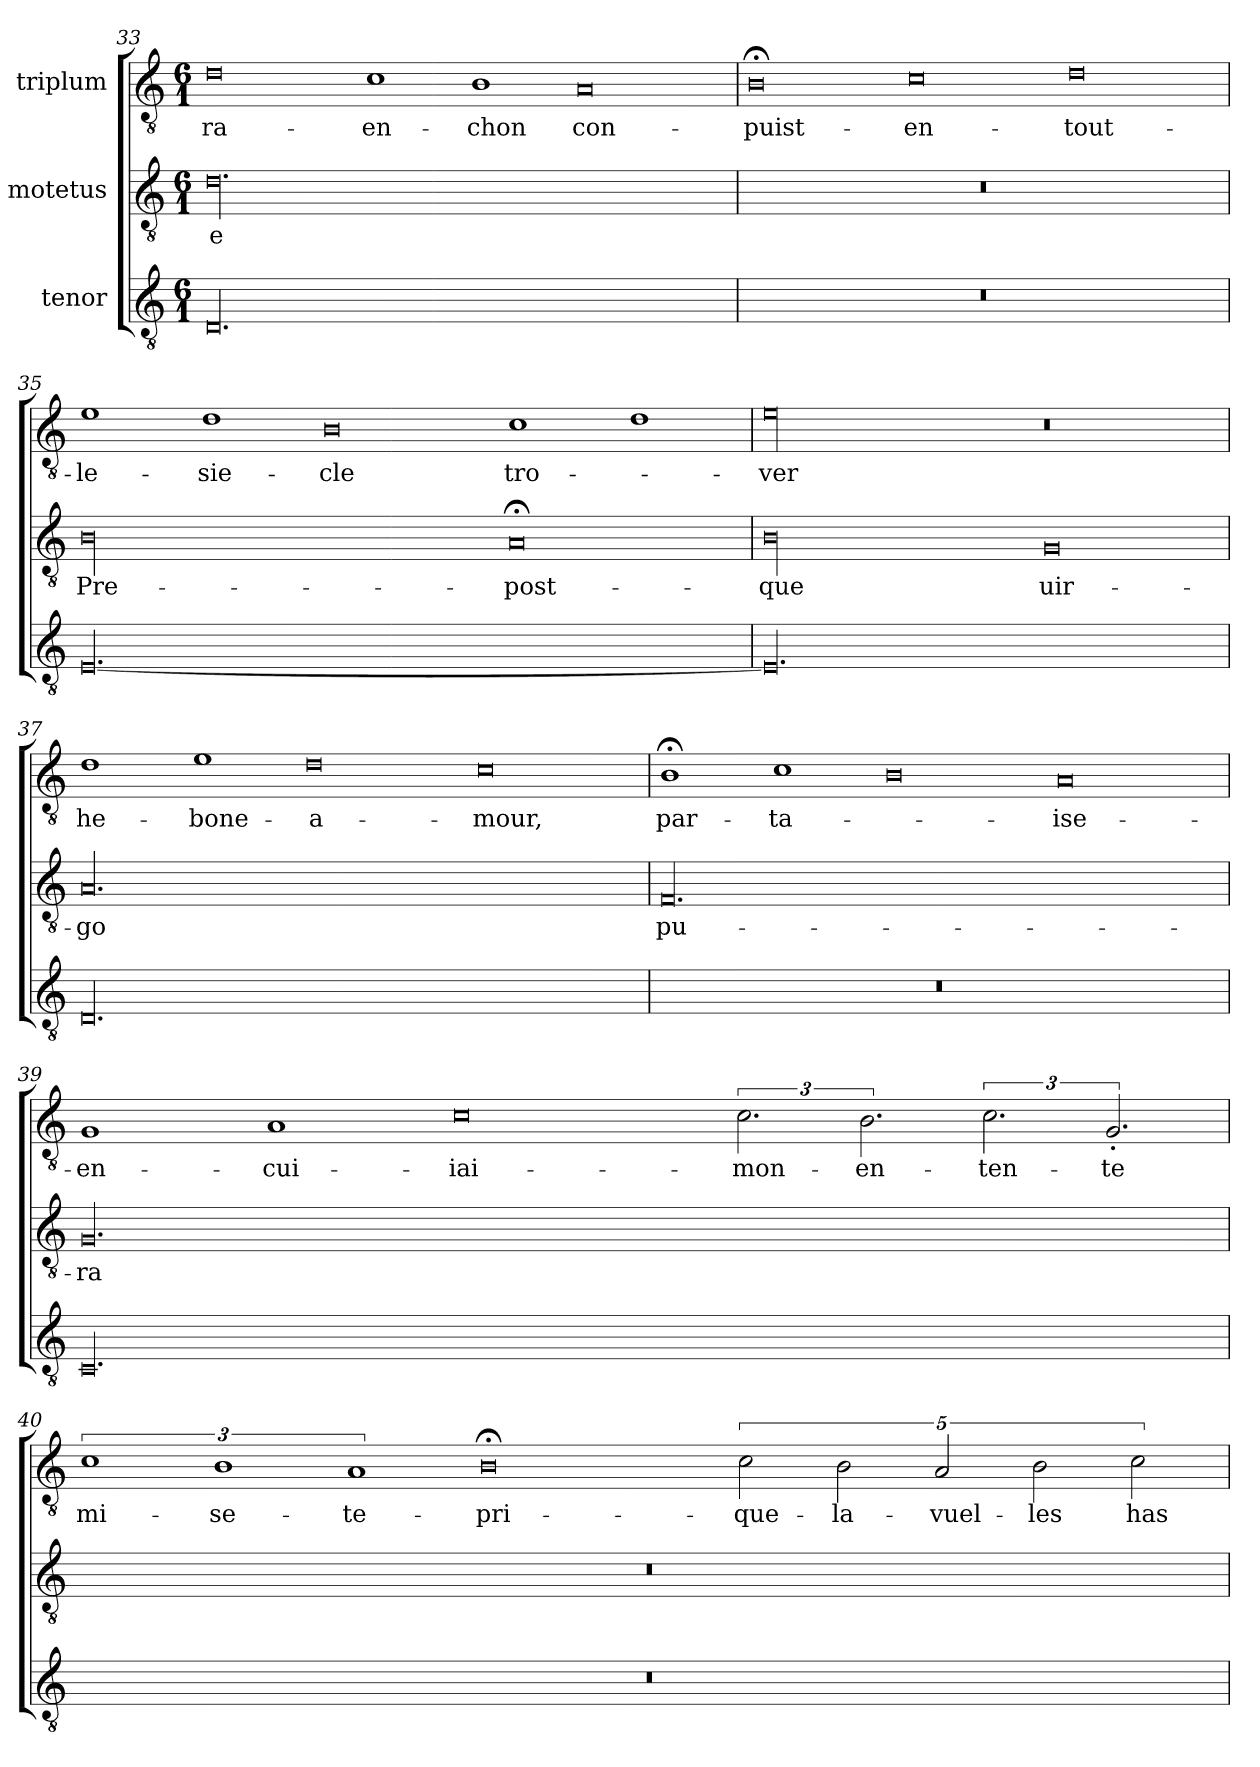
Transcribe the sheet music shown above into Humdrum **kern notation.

**kern	**kern	**text	**kern	**text
*part3	*part2	*part2	*part1	*part1
*staff3	*staff2	*staff2	*staff1	*staff1
*I"tenor	*I"motetus	*	*I"triplum	*
*clefGv2	*clefGv2	*	*clefGv2	*
*k[]	*k[]	*	*k[]	*
*C:	*C:	*	*C:	*
*M6/1	*M6/1	*	*M6/1	*
=33	=33	=33	=33	=33
00.D/	00.d\	-e	0d\	ra-
.	.	.	1c\	-en-
.	.	.	1B\	-chon
.	.	.	0A/	con-
=34	=34	=34	=34	=34
00.r	00.r	.	0B;<\	puist-
.	.	.	0c\	en-
.	.	.	0d\	tout-
=35	=35	=35	=35	=35
[00.E/	00B\	Pre-	1e\	le-
.	.	.	1d\	sie-
.	.	.	0B\	-cle
.	0A;</	post-	1c\	tro-
.	.	.	1d\	.
!!LO:PB:g=z
=36	=36	=36	=36	=36
00.E/]	00B\	-que	00e\	-ver
.	0G/	uir-	0r	.
=37	=37	=37	=37	=37
00.D/	00.A/	-go	1d\	he-
.	.	.	1e\	bone-
.	.	.	0d\	a-
.	.	.	0c\	-mour,
=38	=38	=38	=38	=38
00.r	00.F/	pu-	1B;<\	par-
.	.	.	1c\	ta-
.	.	.	0B\	.
.	.	.	0A/	ise-
=39	=39	=39	=39	=39
00.C/	00.G/	-ra	1G/	en-
.	.	.	1A/	cui-
.	.	.	0c\	iai-
.	.	.	3.c\	mon-
.	.	.	3.B\	en-
.	.	.	3.c\	-ten-
.	.	.	3.G'/	-te
=40	=40	=40	=40	=40
00.r	00.r	.	3%2c\	mi-
.	.	.	3%2B\	se-
.	.	.	3%2A/	te-
.	.	.	0B;<\	pri-
.	.	.	5%2c\	que-
.	.	.	5%2B\	la-
.	.	.	5%2A/	vuel-
.	.	.	5%2B\	-les
.	.	.	5%2c\	has-
=	=	=	=	=
*-	*-	*-	*-	*-
